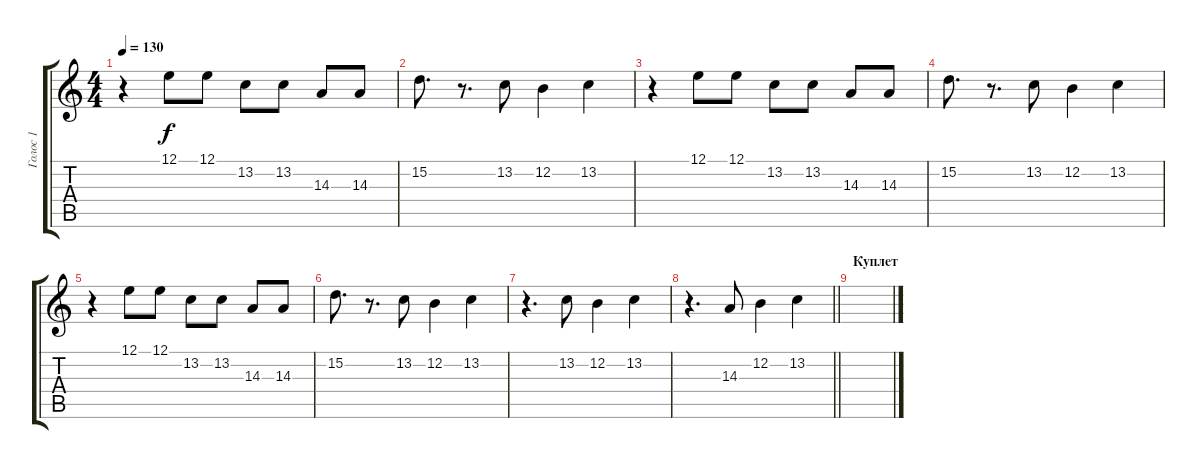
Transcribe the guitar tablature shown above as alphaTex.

\track ("Голос 1" "Голос 1") {instrument choiraahs}
\staff {score tabs}
\tuning (E4 B3 G3 D3 A2 D2) {hide}
\ts (4 4)
\tempo 130
\clef g2
\ks c
r.4{dy f} 12.1.8 12.1.8 13.2.8 13.2.8 14.3.8 14.3.8 |
15.2.8{d} r.8{d} 13.2.8 12.2.4 13.2.4 |
r.4 12.1.8 12.1.8 13.2.8 13.2.8 14.3.8 14.3.8 |
15.2.8{d} r.8{d} 13.2.8 12.2.4 13.2.4 |
r.4 12.1.8 12.1.8 13.2.8 13.2.8 14.3.8 14.3.8 |
15.2.8{d} r.8{d} 13.2.8 12.2.4 13.2.4 |
r.4{d} 13.2.8 12.2.4 13.2.4 |
\barLineRight lightlight
r.4{d} 14.3.8 12.2.4 13.2.4 |
\section ("" "Куплет")
